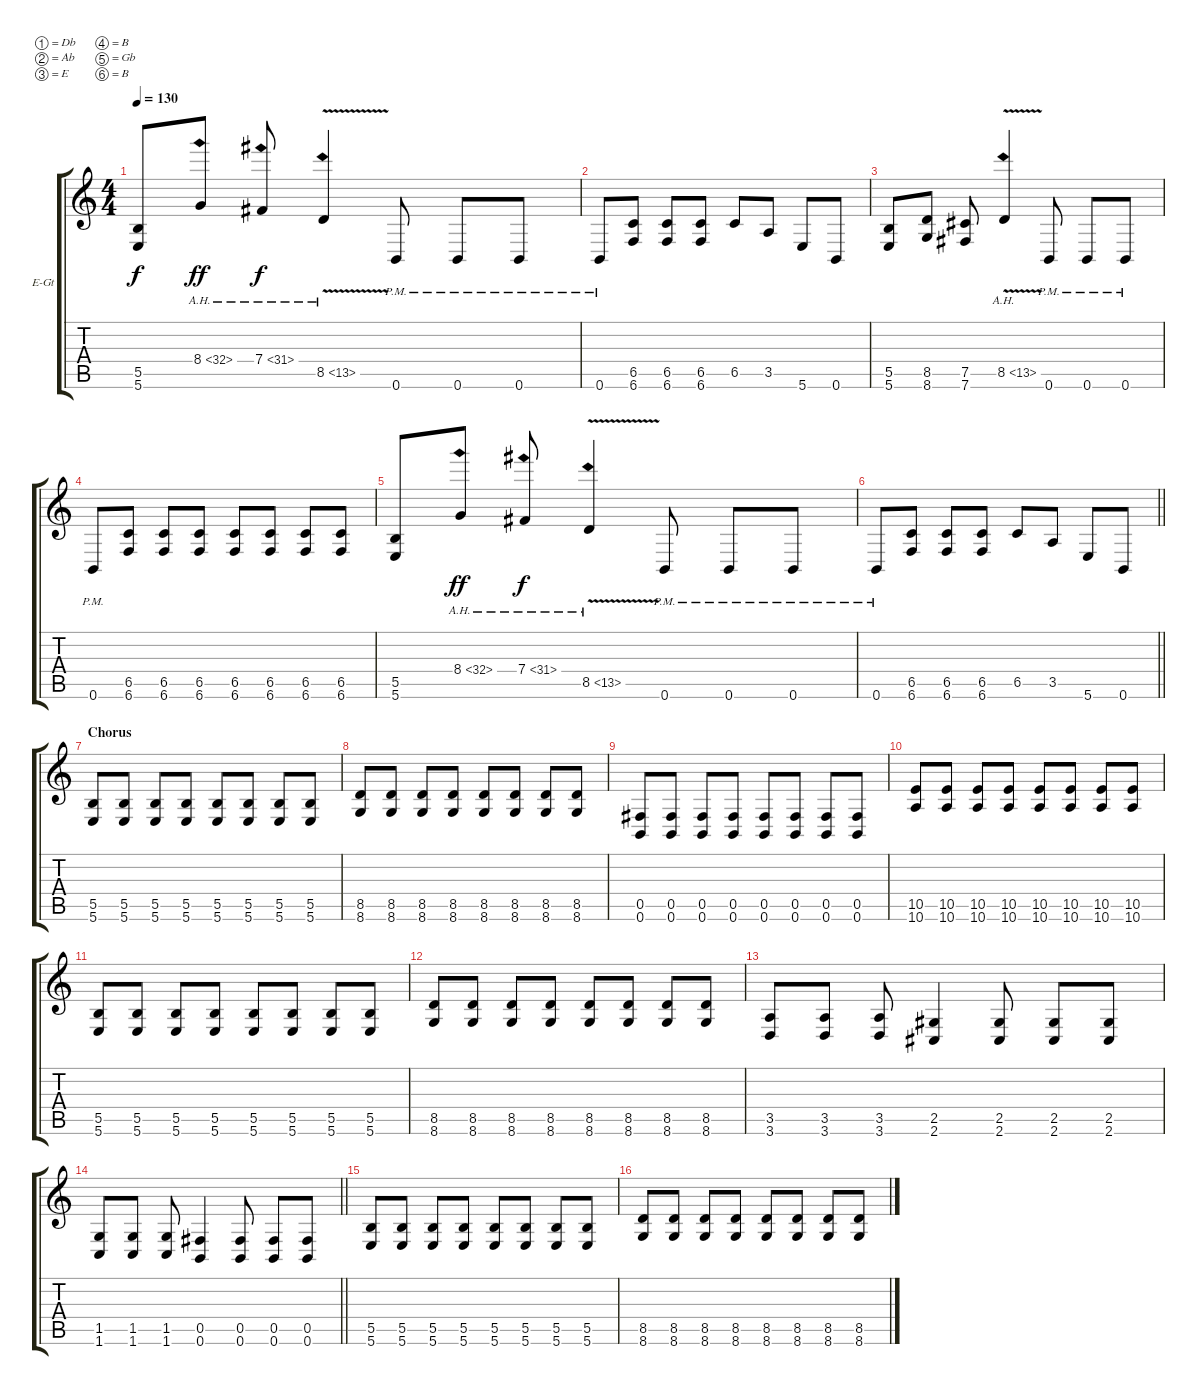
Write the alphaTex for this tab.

\bracketExtendMode groupsimilarinstruments
\firstSystemTrackNameOrientation horizontal
\otherSystemsTrackNameOrientation horizontal
\track ("Mick Thomson" "E-Gt") {instrument overdrivenguitar}
\staff {score tabs}
\tuning (Db4 Ab3 E3 B2 Gb2 B1)
\ts (4 4)
\tempo 130
\clef g2
\ks c
(5.6 5.5).8{dy f} 8.4{ah 24}.8{dy ff} 7.4{ah 24}.8{dy f} 8.5{ah 5 v}.4 0.6{pm}.8 0.6{pm}.8 0.6{pm}.8 |
0.6{pm}.8 (6.5 6.6).8 (6.5 6.6).8 (6.5 6.6).8 6.5.8 3.5.8 5.6.8 0.6.8 |
(5.6 5.5).8 (8.6 8.5).8 (7.6 7.5).8 8.5{ah 5 v}.4 0.6{pm}.8 0.6{pm}.8 0.6{pm}.8 |
0.6{pm}.8 (6.5 6.6).8 (6.5 6.6).8 (6.5 6.6).8 (6.5 6.6).8 (6.5 6.6).8 (6.5 6.6).8 (6.5 6.6).8 |
(5.6 5.5).8 8.4{ah 24}.8{dy ff} 7.4{ah 24}.8{dy f} 8.5{ah 5 v}.4 0.6{pm}.8 0.6{pm}.8 0.6{pm}.8 |
\barLineRight lightlight
0.6{pm}.8 (6.5 6.6).8 (6.5 6.6).8 (6.5 6.6).8 6.5.8 3.5.8 5.6.8 0.6.8 |
\section ("" "Chorus")
(5.5 5.6).8 (5.5 5.6).8 (5.5 5.6).8 (5.5 5.6).8 (5.5 5.6).8 (5.5 5.6).8 (5.5 5.6).8 (5.5 5.6).8 |
(8.5 8.6).8 (8.5 8.6).8 (8.5 8.6).8 (8.5 8.6).8 (8.5 8.6).8 (8.5 8.6).8 (8.5 8.6).8 (8.5 8.6).8 |
(0.5 0.6).8 (0.5 0.6).8 (0.5 0.6).8 (0.5 0.6).8 (0.5 0.6).8 (0.5 0.6).8 (0.5 0.6).8 (0.5 0.6).8 |
(10.5 10.6).8 (10.5 10.6).8 (10.5 10.6).8 (10.5 10.6).8 (10.5 10.6).8 (10.5 10.6).8 (10.5 10.6).8 (10.5 10.6).8 |
(5.5 5.6).8 (5.5 5.6).8 (5.5 5.6).8 (5.5 5.6).8 (5.5 5.6).8 (5.5 5.6).8 (5.5 5.6).8 (5.5 5.6).8 |
(8.5 8.6).8 (8.5 8.6).8 (8.5 8.6).8 (8.5 8.6).8 (8.5 8.6).8 (8.5 8.6).8 (8.5 8.6).8 (8.5 8.6).8 |
(3.5 3.6).8 (3.5 3.6).8 (3.5 3.6).8 (2.5 2.6).4 (2.5 2.6).8 (2.5 2.6).8 (2.5 2.6).8 |
\barLineRight lightlight
(1.5 1.6).8 (1.5 1.6).8 (1.5 1.6).8 (0.5 0.6).4 (0.5 0.6).8 (0.5 0.6).8 (0.5 0.6).8 |
(5.5 5.6).8 (5.5 5.6).8 (5.5 5.6).8 (5.5 5.6).8 (5.5 5.6).8 (5.5 5.6).8 (5.5 5.6).8 (5.5 5.6).8 |
(8.5 8.6).8 (8.5 8.6).8 (8.5 8.6).8 (8.5 8.6).8 (8.5 8.6).8 (8.5 8.6).8 (8.5 8.6).8 (8.5 8.6).8
